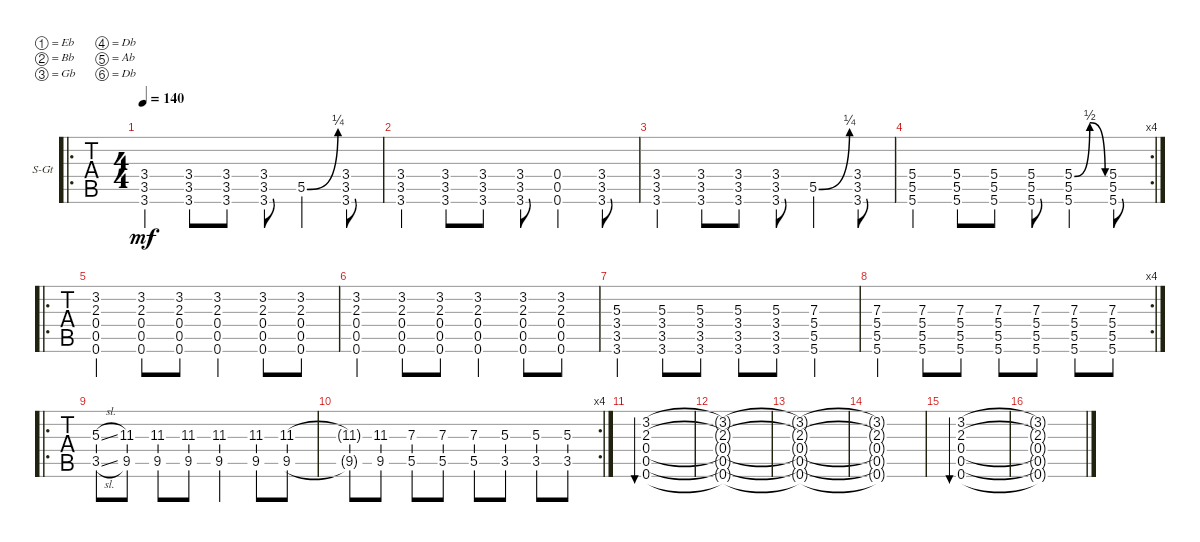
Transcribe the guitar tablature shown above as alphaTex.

\defaultSystemsLayout 4
\bracketExtendMode groupsimilarinstruments
\firstSystemTrackNameOrientation horizontal
\otherSystemsTrackNameOrientation horizontal
\track ("Steel Guitar" "S-Gt") {instrument acousticguitarsteel}
\staff {tabs}
\tuning (Eb4 Bb3 Gb3 Db3 Ab2 Db2)
\ro
\ts (4 4)
\tempo 140
\clef g2
\ks c
(3.6 3.5 3.4).4{dy mf} (3.4 3.5 3.6).8 (3.6 3.4 3.5).8 (3.6 3.5 3.4).8 5.5{be (bend 0 0 30 1)}.4 (3.5 3.6 3.4).8 |
(3.6 3.5 3.4).4 (3.4 3.5 3.6).8 (3.6 3.4 3.5).8 (3.6 3.5 3.4).8 (0.6 0.5 0.4).4 (3.4 3.5 3.6).8 |
(3.6 3.5 3.4).4 (3.4 3.5 3.6).8 (3.6 3.4 3.5).8 (3.6 3.5 3.4).8 5.5{be (bend 0 0 30 1)}.4 (3.5 3.6 3.4).8 |
\rc 4
(5.6 5.5 5.4).4 (5.4 5.5 5.6).8 (5.6 5.5 5.4).8 (5.4 5.5 5.6).8 (5.6 5.5 5.4{be (bendrelease 0 0 9 2 20.4 2 30 0)}).4 (5.6 5.5 5.4).8 |
\ro
(0.6 0.5 0.4 2.3 3.2).4 (0.6 0.5 0.4 2.3 3.2).8 (0.6 0.5 0.4 2.3 3.2).8 (0.6 0.5 0.4 2.3 3.2).4 (0.6 0.5 0.4 2.3 3.2).8 (0.6 0.5 0.4 2.3 3.2).8 |
(0.6 0.5 0.4 2.3 3.2).4 (0.6 0.5 0.4 2.3 3.2).8 (0.6 0.5 0.4 2.3 3.2).8 (0.6 0.5 0.4 2.3 3.2).4 (0.6 0.5 0.4 2.3 3.2).8 (0.6 0.5 0.4 2.3 3.2).8 |
(3.6 3.5 3.4 5.3).4 (5.3 3.4 3.5 3.6).8 (3.6 3.5 3.4 5.3).8 (5.3 3.4 3.5 3.6).8 (3.6 3.5 3.4 5.3).8 (5.6 5.5 5.4 7.3).4 |
\rc 4
(5.6 5.5 5.4 7.3).4 (7.3 5.4 5.5 5.6).8 (7.3 5.4 5.5 5.6).8 (7.3 5.4 5.5 5.6).8 (7.3 5.4 5.5 5.6).8 (7.3 5.4 5.5 5.6).8 (7.3 5.4 5.5 5.6).8 |
\ro
(3.5{sl} 5.3{sl}).8 (9.5 11.3).8 (9.5 11.3).8 (9.5 11.3).8 (11.3 9.5).4 (9.5 11.3).8 (9.5 11.3).8 |
\rc 4
(11.3{t} 9.5{t}).8 (11.3 9.5).8 (5.5 7.3).8 (5.5 7.3).8 (5.5 7.3).8 (3.5 5.3).8 (3.5 5.3).8 (3.5 5.3).8 |
(0.6 0.5 0.4 2.3 3.2).1{bu 240} |
(0.6{t} 0.5{t} 0.4{t} 2.3{t} 3.2{t}).1 |
(0.6{t} 0.5{t} 0.4{t} 2.3{t} 3.2{t}).1 |
(0.6{t} 0.5{t} 0.4{t} 2.3{t} 3.2{t}).1 |
(0.6 0.5 0.4 2.3 3.2).1{bu 240} |
(0.6{t} 0.5{t} 0.4{t} 2.3{t} 3.2{t}).1
